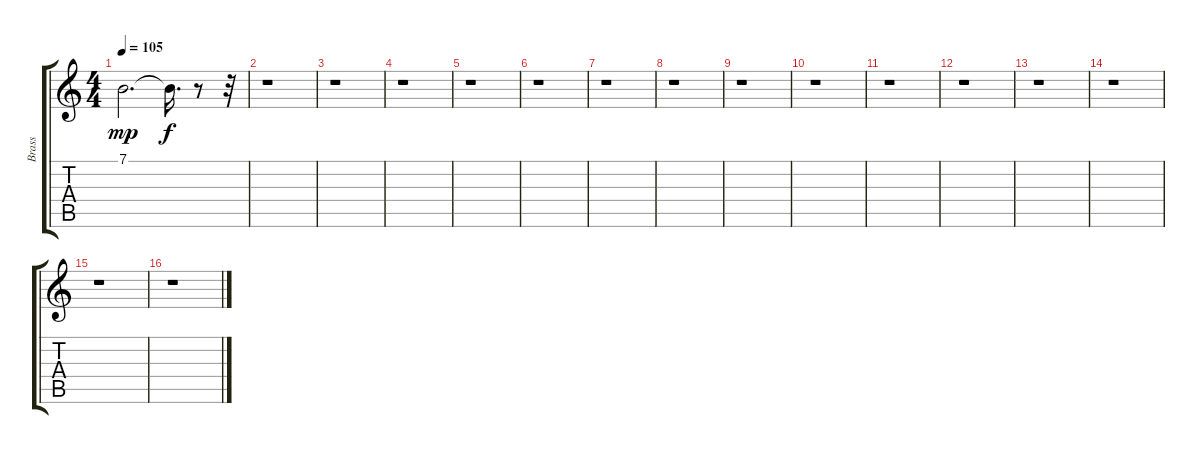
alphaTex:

\track ("Brass" "Brass") {instrument brasssection}
\staff {score tabs}
\tuning (E4 B3 G3 D3 A2 E2) {hide}
\ts (4 4)
\tempo 105
\clef g2
\ks c
7.1.2{d dy mp} 7.1{t}.16{d dy f} r.8 r.32 |
r.1 |
r.1 |
r.1 |
r.1 |
r.1 |
r.1 |
r.1 |
r.1 |
r.1 |
r.1 |
r.1 |
r.1 |
r.1 |
r.1 |
r.1
